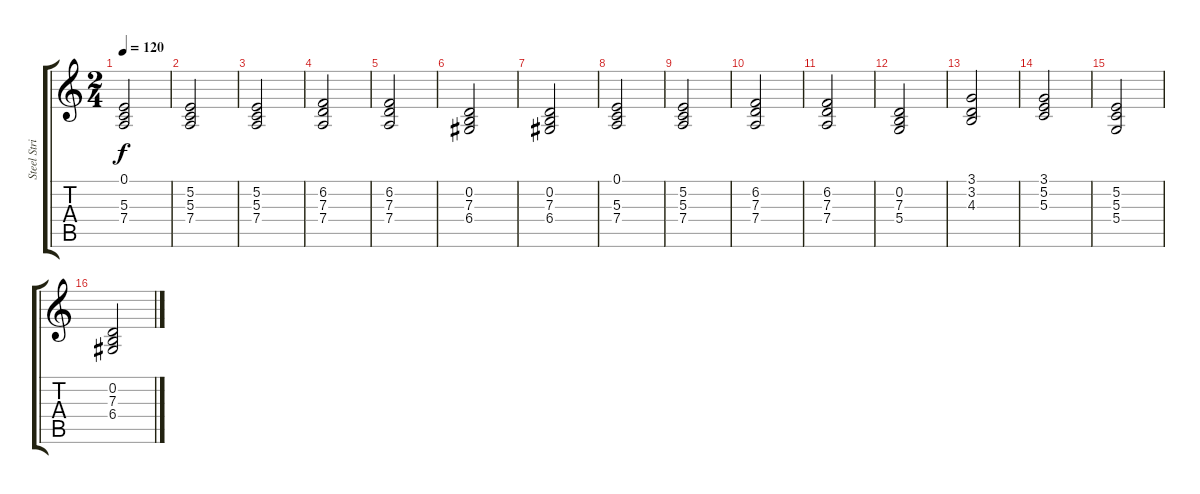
\track ("Steel String" "Steel Stri") {instrument acousticgrandpiano}
\staff {score tabs}
\tuning (E4 B3 G3 D3 A2 E2) {hide}
\ts (2 4)
\tempo 120
\clef g2
\ks c
(0.1 5.3 7.4).2{dy f} |
(5.2 5.3 7.4).2 |
(5.2 5.3 7.4).2 |
(6.2 7.3 7.4).2 |
(6.2 7.3 7.4).2 |
(0.2 7.3 6.4).2 |
(0.2 7.3 6.4).2 |
(0.1 5.3 7.4).2 |
(5.2 5.3 7.4).2 |
(6.2 7.3 7.4).2 |
(6.2 7.3 7.4).2 |
(0.2 7.3 5.4).2 |
(3.1 3.2 4.3).2 |
(3.1 5.2 5.3).2 |
(5.2 5.3 5.4).2 |
(0.2 7.3 6.4).2
